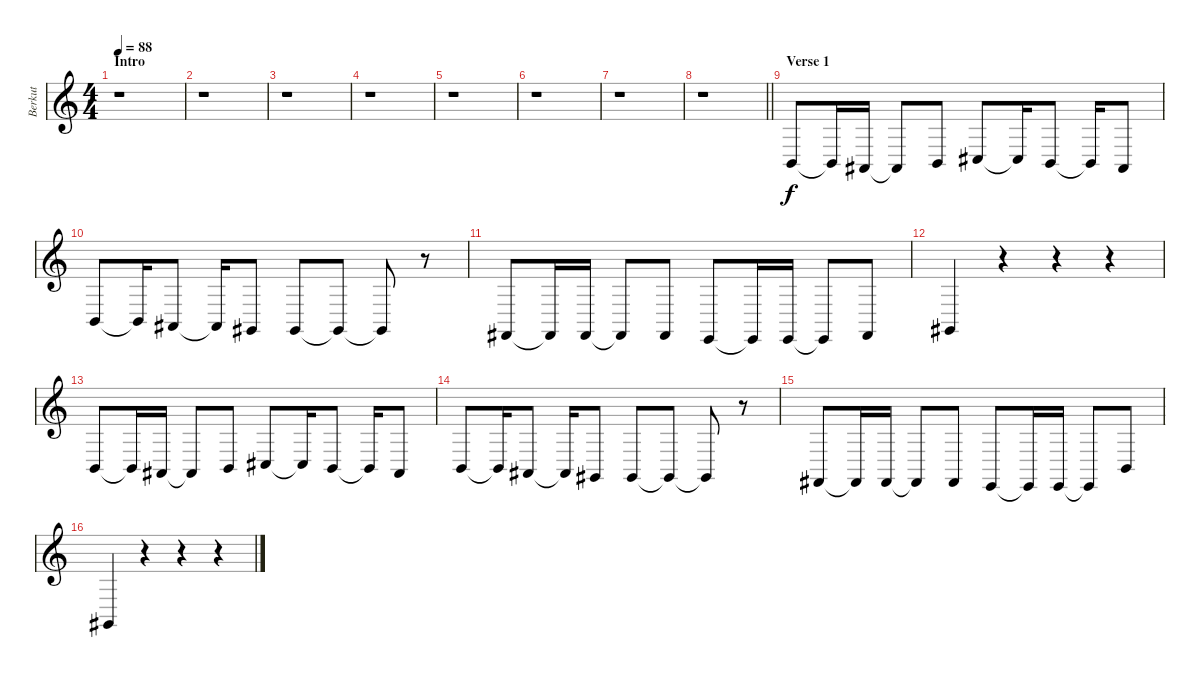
\track ("Berkut" "Berkut") {instrument synthbrass1}
\staff {score}
\tuning (Eb4 Bb3 Gb3 Db3 Ab2 Eb2) {hide}
\ts (4 4)
\section ("" "Intro")
\tempo 88
\clef g2
\ks c
r.1{dy f instrument synthbrass1} |
r.1 |
r.1 |
r.1 |
r.1 |
r.1 |
r.1 |
\barLineRight lightlight
r.1 |
\section ("" "Verse 1")
3.5.8 3.5{t}.16 2.5.16 2.5{t}.8 3.5.8 5.5.8 5.5{t}.16 3.5.8 3.5{t}.16 2.5.8 |
3.5.8 3.5{t}.16 2.5.8 2.5{t}.16 5.6.8 5.6.8 5.6{t}.8 5.6{t}.8 r.8 |
3.6.8 3.6{t}.16 3.6.16 3.6{t}.8 3.6.8 1.6.8 1.6{t}.16 1.6.16 1.6{t}.8 3.6.8 |
5.6.4 r.4 r.4 r.4 |
3.5.8 3.5{t}.16 2.5.16 2.5{t}.8 3.5.8 5.5.8 5.5{t}.16 3.5.8 3.5{t}.16 2.5.8 |
3.5.8 3.5{t}.16 2.5.8 2.5{t}.16 5.6.8 5.6.8 5.6{t}.8 5.6{t}.8 r.8 |
3.6.8 3.6{t}.16 3.6.16 3.6{t}.8 3.6.8 1.6.8 1.6{t}.16 1.6.16 1.6{t}.8 3.5.8 |
5.6.4 r.4 r.4 r.4
